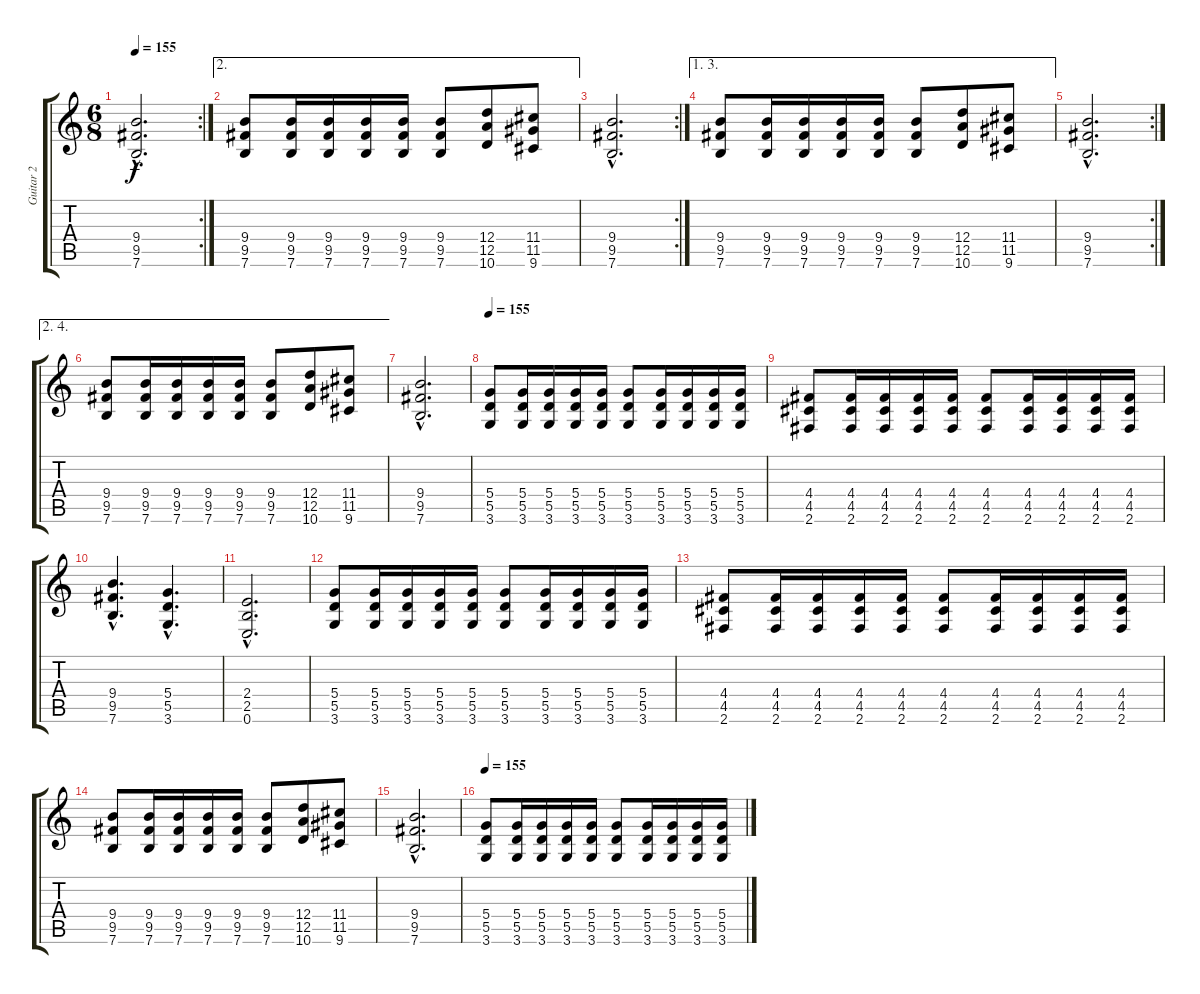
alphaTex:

\track ("Guitar 2" "Guitar 2") {instrument distortionguitar}
\staff {score tabs}
\tuning (E4 B3 G3 D3 A2 E2) {hide}
\rc 2
\ts (6 8)
\tempo 155
\clef g2
\ks c
(9.4{hac} 9.5{hac} 7.6{hac}).2{d dy f} |
\ae 2
(9.4 9.5 7.6).8 (9.4 9.5 7.6).16 (9.4 9.5 7.6).16 (9.4 9.5 7.6).16 (9.4 9.5 7.6).16 (9.4 9.5 7.6).8 (12.4 12.5 10.6).8 (11.4 11.5 9.6).8 |
\rc 2
(9.4{hac} 9.5{hac} 7.6{hac}).2{d} |
\ae (1 3)
(9.4 9.5 7.6).8 (9.4 9.5 7.6).16 (9.4 9.5 7.6).16 (9.4 9.5 7.6).16 (9.4 9.5 7.6).16 (9.4 9.5 7.6).8 (12.4 12.5 10.6).8 (11.4 11.5 9.6).8 |
\rc 2
(9.4{hac} 9.5{hac} 7.6{hac}).2{d} |
\ae (2 4)
(9.4 9.5 7.6).8 (9.4 9.5 7.6).16 (9.4 9.5 7.6).16 (9.4 9.5 7.6).16 (9.4 9.5 7.6).16 (9.4 9.5 7.6).8 (12.4 12.5 10.6).8 (11.4 11.5 9.6).8 |
(9.4{hac} 9.5{hac} 7.6{hac}).2{d} |
\tempo 155
(5.4 5.5 3.6).8 (5.4 5.5 3.6).16 (5.4 5.5 3.6).16 (5.4 5.5 3.6).16 (5.4 5.5 3.6).16 (5.4 5.5 3.6).8 (5.4 5.5 3.6).16 (5.4 5.5 3.6).16 (5.4 5.5 3.6).16 (5.4 5.5 3.6).16 |
(4.4 4.5 2.6).8 (4.4 4.5 2.6).16 (4.4 4.5 2.6).16 (4.4 4.5 2.6).16 (4.4 4.5 2.6).16 (4.4 4.5 2.6).8 (4.4 4.5 2.6).16 (4.4 4.5 2.6).16 (4.4 4.5 2.6).16 (4.4 4.5 2.6).16 |
(9.4{hac} 9.5{hac} 7.6{hac}).4{d} (5.4{hac} 5.5{hac} 3.6{hac}).4{d} |
(2.4{hac} 2.5{hac} 0.6{hac}).2{d} |
(5.4 5.5 3.6).8 (5.4 5.5 3.6).16 (5.4 5.5 3.6).16 (5.4 5.5 3.6).16 (5.4 5.5 3.6).16 (5.4 5.5 3.6).8 (5.4 5.5 3.6).16 (5.4 5.5 3.6).16 (5.4 5.5 3.6).16 (5.4 5.5 3.6).16 |
(4.4 4.5 2.6).8 (4.4 4.5 2.6).16 (4.4 4.5 2.6).16 (4.4 4.5 2.6).16 (4.4 4.5 2.6).16 (4.4 4.5 2.6).8 (4.4 4.5 2.6).16 (4.4 4.5 2.6).16 (4.4 4.5 2.6).16 (4.4 4.5 2.6).16 |
(9.4 9.5 7.6).8 (9.4 9.5 7.6).16 (9.4 9.5 7.6).16 (9.4 9.5 7.6).16 (9.4 9.5 7.6).16 (9.4 9.5 7.6).8 (12.4 12.5 10.6).8 (11.4 11.5 9.6).8 |
(9.4{hac} 9.5{hac} 7.6{hac}).2{d} |
\tempo 155
(5.4 5.5 3.6).8 (5.4 5.5 3.6).16 (5.4 5.5 3.6).16 (5.4 5.5 3.6).16 (5.4 5.5 3.6).16 (5.4 5.5 3.6).8 (5.4 5.5 3.6).16 (5.4 5.5 3.6).16 (5.4 5.5 3.6).16 (5.4 5.5 3.6).16
